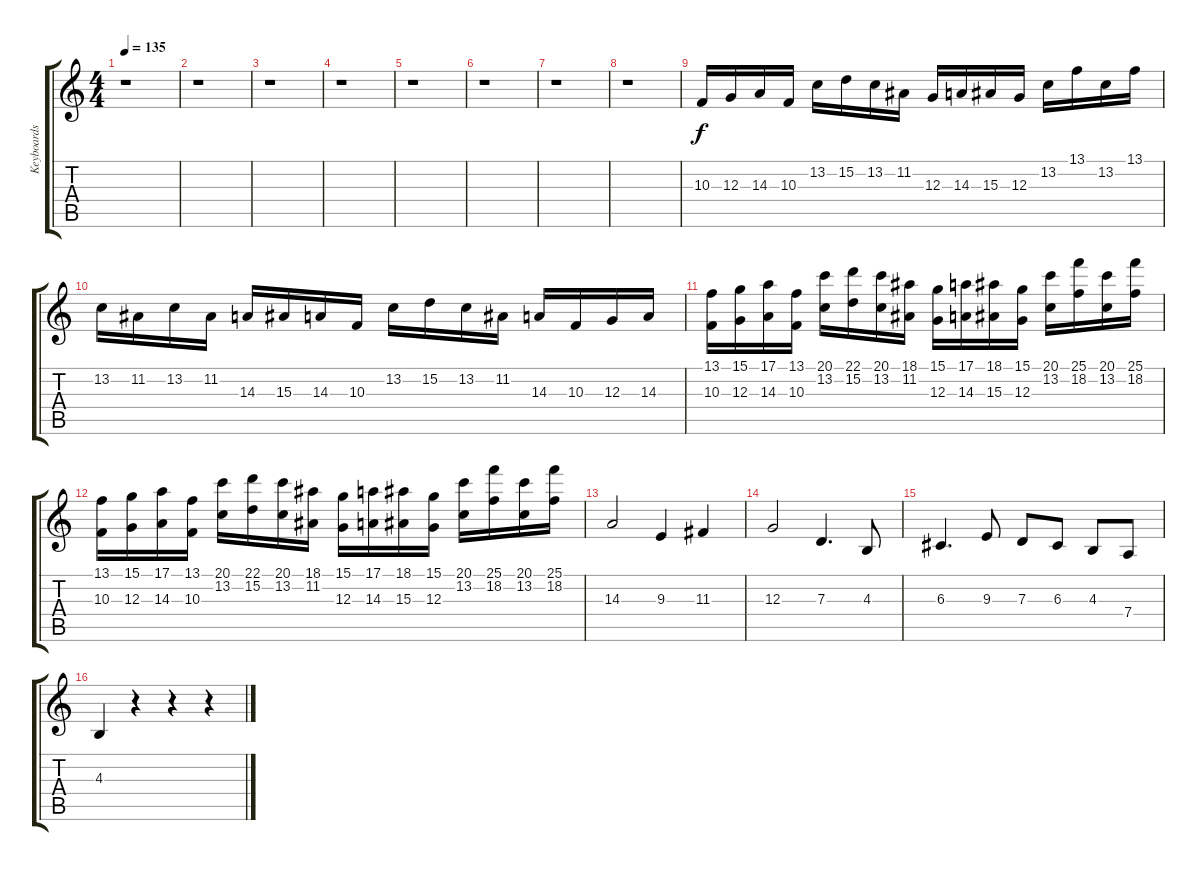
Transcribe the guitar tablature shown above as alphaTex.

\track ("Keyboards" "Keyboards") {instrument flute}
\staff {score tabs}
\tuning (E4 B3 G3 D3 A2 E2) {hide}
\ts (4 4)
\tempo 135
\clef g2
\ks c
r.1{dy f} |
r.1 |
r.1 |
r.1 |
r.1 |
r.1 |
r.1 |
r.1 |
10.3.16 12.3.16 14.3.16 10.3.16 13.2.16 15.2.16 13.2.16 11.2.16 12.3.16 14.3.16 15.3.16 12.3.16 13.2.16 13.1.16 13.2.16 13.1.16 |
13.2.16 11.2.16 13.2.16 11.2.16 14.3.16 15.3.16 14.3.16 10.3.16 13.2.16 15.2.16 13.2.16 11.2.16 14.3.16 10.3.16 12.3.16 14.3.16 |
(13.1 10.3).16 (15.1 12.3).16 (17.1 14.3).16 (13.1 10.3).16 (20.1 13.2).16 (22.1 15.2).16 (20.1 13.2).16 (18.1 11.2).16 (15.1 12.3).16 (17.1 14.3).16 (18.1 15.3).16 (15.1 12.3).16 (20.1 13.2).16 (25.1 18.2).16 (20.1 13.2).16 (25.1 18.2).16 |
(13.1 10.3).16 (15.1 12.3).16 (17.1 14.3).16 (13.1 10.3).16 (20.1 13.2).16 (22.1 15.2).16 (20.1 13.2).16 (18.1 11.2).16 (15.1 12.3).16 (17.1 14.3).16 (18.1 15.3).16 (15.1 12.3).16 (20.1 13.2).16 (25.1 18.2).16 (20.1 13.2).16 (25.1 18.2).16 |
14.3.2 9.3.4 11.3.4 |
12.3.2 7.3.4{d} 4.3.8 |
6.3.4{d} 9.3.8 7.3.8 6.3.8 4.3.8 7.4.8 |
4.3.4 r.4 r.4 r.4
